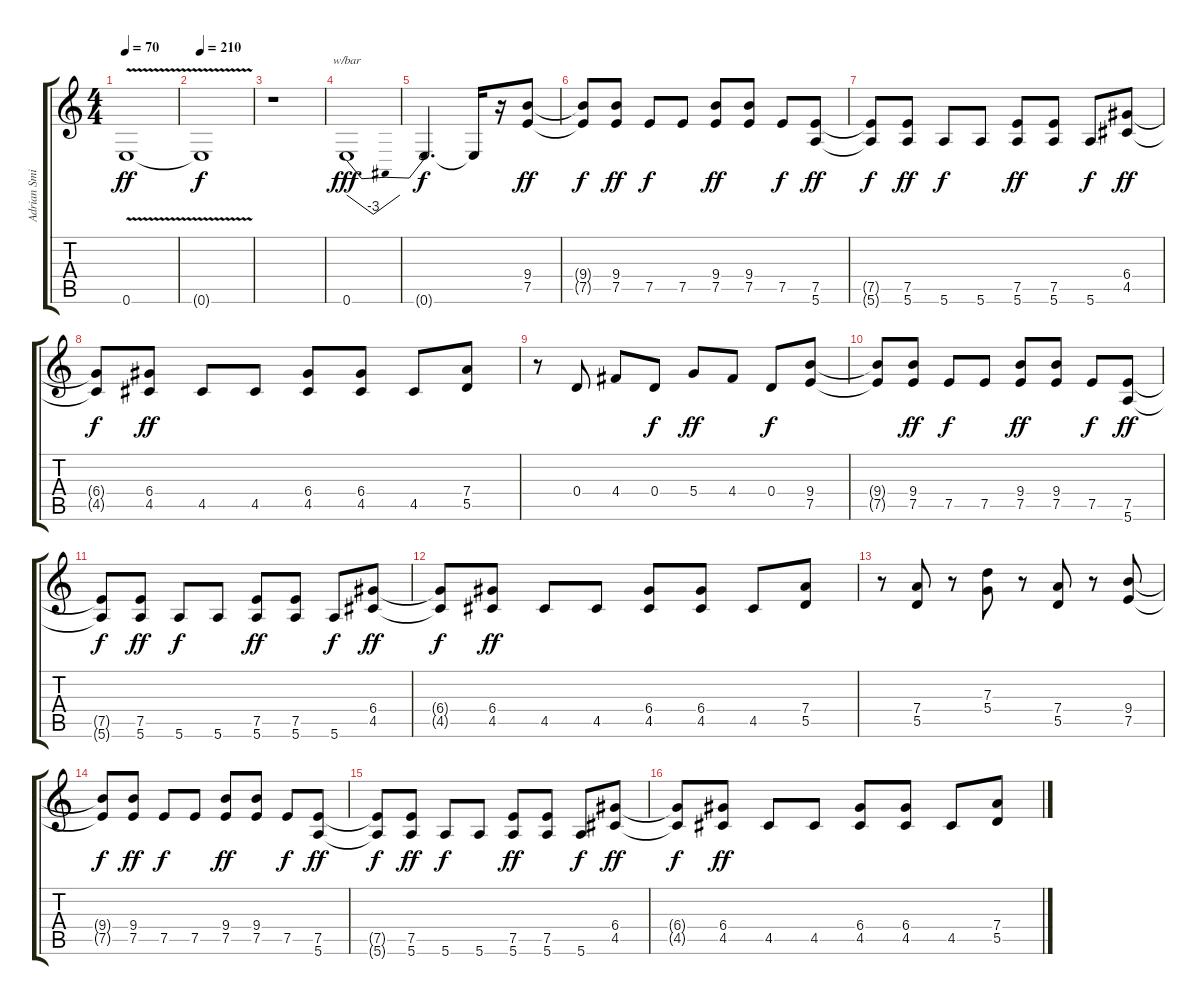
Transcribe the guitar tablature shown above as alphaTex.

\track ("Adrian Smith" "Adrian Smi") {instrument distortionguitar}
\staff {score tabs}
\tuning (E4 B3 G3 D3 A2 E2) {hide}
\ts (4 4)
\tempo 70
\clef g2
\ks c
0.6{v}.1{dy ff} |
\tempo 210
0.6{v t}.1{dy f} |
r.1 |
0.6.1{tbe (dip default 0 0 30 -12 60 0) dy fff} |
0.6{t}.2{d dy f} 0.6{t}.16 r.16 (9.4 7.5).8{dy ff} |
(9.4{t} 7.5{t}).8{dy f} (9.4 7.5).8{dy ff} 7.5.8{dy f} 7.5.8 (9.4 7.5).8{dy ff} (9.4 7.5).8 7.5.8{dy f} (7.5 5.6).8{dy ff} |
(7.5{t} 5.6{t}).8{dy f} (7.5 5.6).8{dy ff} 5.6.8{dy f} 5.6.8 (7.5 5.6).8{dy ff} (7.5 5.6).8 5.6.8{dy f} (6.4 4.5).8{dy ff} |
(6.4{t} 4.5{t}).8{dy f} (6.4 4.5).8{dy ff} 4.5.8 4.5.8 (6.4 4.5).8 (6.4 4.5).8 4.5.8 (7.4 5.5).8 |
r.8 0.4.8 4.4.8 0.4.8{dy f} 5.4.8{dy ff} 4.4.8 0.4.8{dy f} (9.4 7.5).8 |
(9.4{t} 7.5{t}).8 (9.4 7.5).8{dy ff} 7.5.8{dy f} 7.5.8 (9.4 7.5).8{dy ff} (9.4 7.5).8 7.5.8{dy f} (7.5 5.6).8{dy ff} |
(7.5{t} 5.6{t}).8{dy f} (7.5 5.6).8{dy ff} 5.6.8{dy f} 5.6.8 (7.5 5.6).8{dy ff} (7.5 5.6).8 5.6.8{dy f} (6.4 4.5).8{dy ff} |
(6.4{t} 4.5{t}).8{dy f} (6.4 4.5).8{dy ff} 4.5.8 4.5.8 (6.4 4.5).8 (6.4 4.5).8 4.5.8 (7.4 5.5).8 |
r.8 (7.4 5.5).8 r.8 (7.3 5.4).8 r.8 (7.4 5.5).8 r.8 (9.4 7.5).8 |
(9.4{t} 7.5{t}).8{dy f} (9.4 7.5).8{dy ff} 7.5.8{dy f} 7.5.8 (9.4 7.5).8{dy ff} (9.4 7.5).8 7.5.8{dy f} (7.5 5.6).8{dy ff} |
(7.5{t} 5.6{t}).8{dy f} (7.5 5.6).8{dy ff} 5.6.8{dy f} 5.6.8 (7.5 5.6).8{dy ff} (7.5 5.6).8 5.6.8{dy f} (6.4 4.5).8{dy ff} |
(6.4{t} 4.5{t}).8{dy f} (6.4 4.5).8{dy ff} 4.5.8 4.5.8 (6.4 4.5).8 (6.4 4.5).8 4.5.8 (7.4 5.5).8
